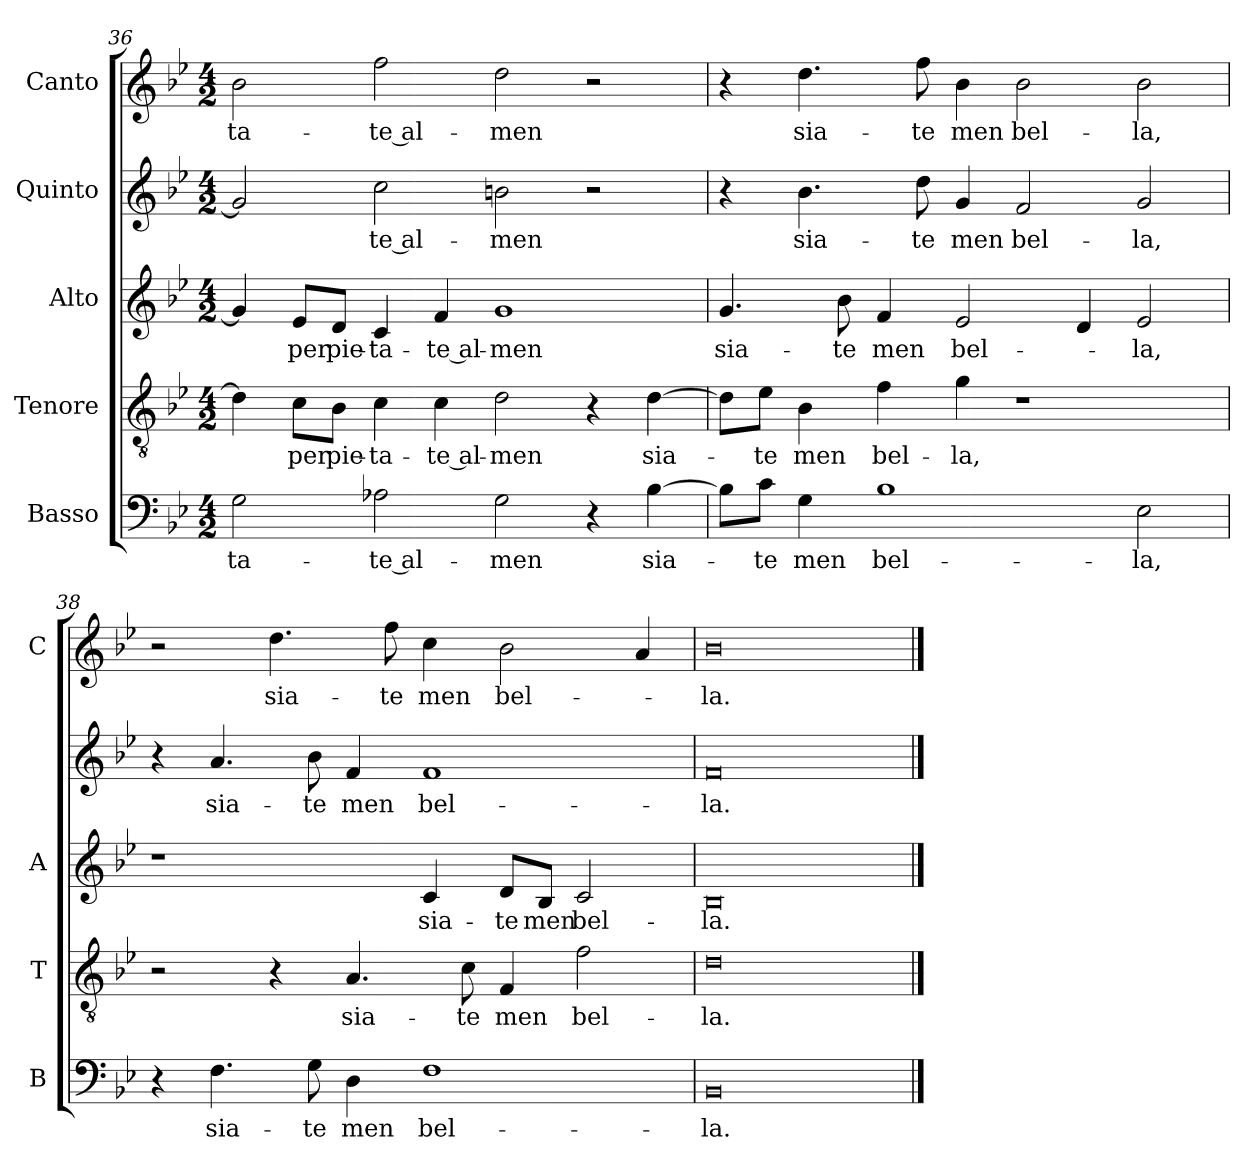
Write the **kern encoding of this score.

**kern	**text	**kern	**text	**kern	**text	**kern	**text	**kern	**text
*part5	*part5	*part4	*part4	*part3	*part3	*part2	*part2	*part1	*part1
*staff5	*staff5	*staff4	*staff4	*staff3	*staff3	*staff2	*staff2	*staff1	*staff1
*I"Basso	*	*I"Tenore	*	*I"Alto	*	*I"Quinto	*	*I"Canto	*
*I'B	*	*I'T	*	*I'A	*	*	*	*I'C	*
*clefF4	*	*clefGv2	*	*clefG2	*	*clefG2	*	*clefG2	*
*k[b-e-]	*	*k[b-e-]	*	*k[b-e-]	*	*k[b-e-]	*	*k[b-e-]	*
*B-:	*	*B-:	*	*B-:	*	*B-:	*	*B-:	*
*M4/2	*	*M4/2	*	*M4/2	*	*M4/2	*	*M4/2	*
=36	=36	=36	=36	=36	=36	=36	=36	=36	=36
!	!LO:LY:b	!	!	!	!	!	!	!	!LO:LY:b
2G\	-ta-	4d\]	.	4g/]	.	2g/]	.	2b-\	-ta-
!	!	!	!LO:LY:b	!	!LO:LY:b	!	!	!	!
.	.	8c\L	per	8e-/L	per	.	.	.	.
!	!	!	!LO:LY:b	!	!LO:LY:b	!	!	!	!
.	.	8B-\J	pie-	8d/J	pie-	.	.	.	.
!	!LO:LY:b	!	!LO:LY:b	!	!LO:LY:b	!	!LO:LY:b	!	!LO:LY:b
2A-X\	-te al-	4c\	-ta-	4c/	-ta-	2cc\	-te al-	2ff\	-te al-
!	!	!	!LO:LY:b	!	!LO:LY:b	!	!	!	!
.	.	4c\	-te al-	4f/	-te al-	.	.	.	.
!	!LO:LY:b	!	!LO:LY:b	!	!LO:LY:b	!	!LO:LY:b	!	!LO:LY:b
2G\	-men	2d\	-men	1g	-men	2bn\	-men	2dd\	-men
4r	.	4r	.	.	.	2r	.	2r	.
!	!LO:LY:b	!	!LO:LY:b	!	!	!	!	!	!
[4B-\	sia-	[4d\	sia-	.	.	.	.	.	.
!!LO:LB:g=z
=37	=37	=37	=37	=37	=37	=37	=37	=37	=37
!	!	!	!	!	!LO:LY:b	!	!	!	!
8B-\L]	.	8d\L]	.	4.g/	sia-	4r	.	4r	.
!	!LO:LY:b	!	!LO:LY:b	!	!	!	!	!	!
8c\J	-te	8e-\J	-te	.	.	.	.	.	.
!	!LO:LY:b	!	!LO:LY:b	!	!	!	!LO:LY:b	!	!LO:LY:b
4G\	men	4B-\	men	.	.	4.b-\	sia-	4.dd\	sia-
!	!	!	!	!	!LO:LY:b	!	!	!	!
.	.	.	.	8b-\	-te	.	.	.	.
!	!LO:LY:b	!	!LO:LY:b	!	!LO:LY:b	!	!	!	!
1B-	bel-	4f\	bel-	4f/	men	.	.	.	.
!	!	!	!	!	!	!	!LO:LY:b	!	!LO:LY:b
.	.	.	.	.	.	8dd\	-te	8ff\	-te
!	!	!	!LO:LY:b	!	!LO:LY:b	!	!LO:LY:b	!	!LO:LY:b
.	.	4g\	-la,	2e-/	bel-	4g/	men	4b-\	men
!	!	!	!	!	!	!	!LO:LY:b	!	!LO:LY:b
.	.	1r	.	.	.	2f/	bel-	2b-\	bel-
.	.	.	.	4d/	.	.	.	.	.
!	!LO:LY:b	!	!	!	!LO:LY:b	!	!LO:LY:b	!	!LO:LY:b
2E-\	-la,	.	.	2e-/	-la,	2g/	-la,	2b-\	-la,
=38	=38	=38	=38	=38	=38	=38	=38	=38	=38
4r	.	2r	.	1r	.	4r	.	2r	.
!	!LO:LY:b	!	!	!	!	!	!LO:LY:b	!	!
4.F\	sia-	.	.	.	.	4.a/	sia-	.	.
!	!	!	!	!	!	!	!	!	!LO:LY:b
.	.	4r	.	.	.	.	.	4.dd\	sia-
!	!LO:LY:b	!	!	!	!	!	!LO:LY:b	!	!
8G\	-te	.	.	.	.	8b-\	-te	.	.
!	!LO:LY:b	!	!LO:LY:b	!	!	!	!LO:LY:b	!	!
4D\	men	4.A/	sia-	.	.	4f/	men	.	.
!	!	!	!	!	!	!	!	!	!LO:LY:b
.	.	.	.	.	.	.	.	8ff\	-te
!	!LO:LY:b	!	!	!	!LO:LY:b	!	!LO:LY:b	!	!LO:LY:b
1F	bel-	.	.	4c/	sia-	1f	bel-	4cc\	men
!	!	!	!LO:LY:b	!	!	!	!	!	!
.	.	8c\	-te	.	.	.	.	.	.
!	!	!	!LO:LY:b	!	!LO:LY:b	!	!	!	!LO:LY:b
.	.	4F/	men	8d/L	-te	.	.	2b-\	bel-
!	!	!	!	!	!LO:LY:b	!	!	!	!
.	.	.	.	8B-/J	men	.	.	.	.
!	!	!	!LO:LY:b	!	!LO:LY:b	!	!	!	!
.	.	2f\	bel-	2c/	bel-	.	.	.	.
.	.	.	.	.	.	.	.	4a/	.
=39	=39	=39	=39	=39	=39	=39	=39	=39	=39
!	!LO:LY:b	!	!LO:LY:b	!	!LO:LY:b	!	!LO:LY:b	!	!LO:LY:b
0BB-	-la.	0d	-la.	0B-	-la.	0f	-la.	0b-	-la.
==	==	==	==	==	==	==	==	==	==
*-	*-	*-	*-	*-	*-	*-	*-	*-	*-
